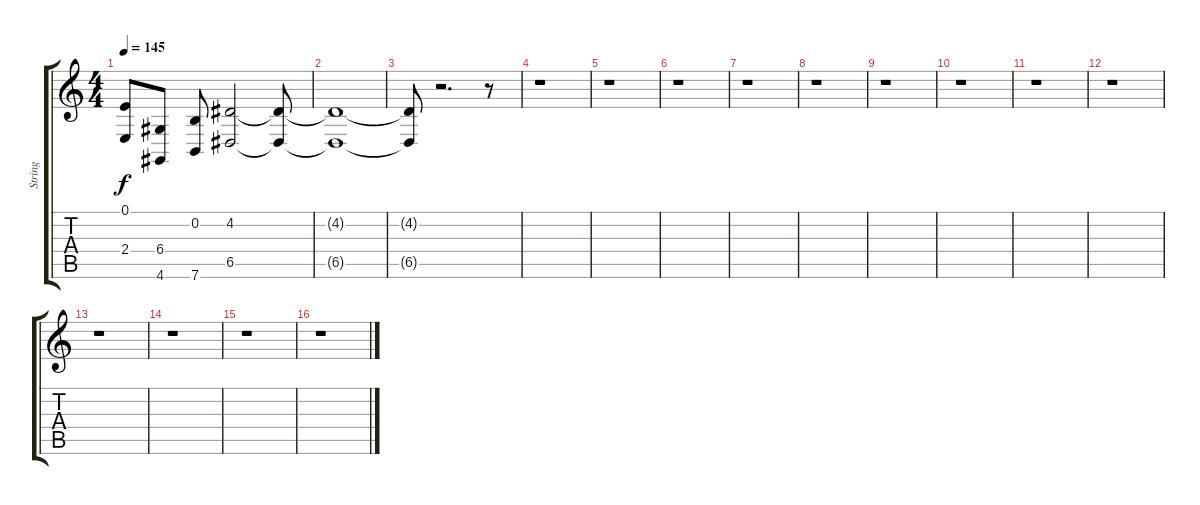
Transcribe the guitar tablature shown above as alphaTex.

\track ("String" "String") {instrument stringensemble1}
\staff {score tabs}
\tuning (E4 B3 G3 D3 A2 E2) {hide}
\ts (4 4)
\tempo 145
\clef g2
\ks c
(0.1{t} 2.4{t}).8{dy f} (6.4 4.6).8 (0.2 7.6).8 (4.2 6.5).2 (4.2{t} 6.5{t}).8 |
(4.2{t} 6.5{t}).1 |
(4.2{t} 6.5{t}).8 r.2{d} r.8 |
r.1 |
r.1 |
r.1 |
r.1 |
r.1 |
r.1 |
r.1 |
r.1 |
r.1 |
r.1 |
r.1 |
r.1 |
r.1
